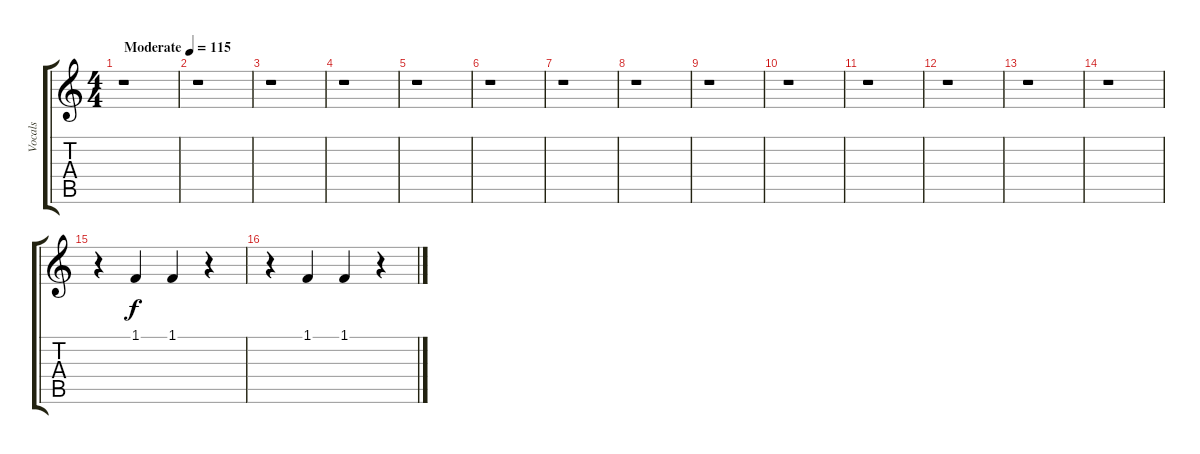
\track ("Vocals" "Vocals") {instrument tenorsax}
\staff {score tabs}
\tuning (E4 B3 G3 D3 A2 E2) {hide}
\ts (4 4)
\tempo (115 "Moderate")
\clef g2
\ks c
r.1{dy f instrument tenorsax} |
r.1 |
r.1 |
r.1 |
r.1 |
r.1 |
r.1 |
r.1 |
r.1 |
r.1 |
r.1 |
r.1 |
r.1 |
r.1 |
r.4 1.1.4 1.1.4 r.4 |
r.4 1.1.4 1.1.4 r.4
